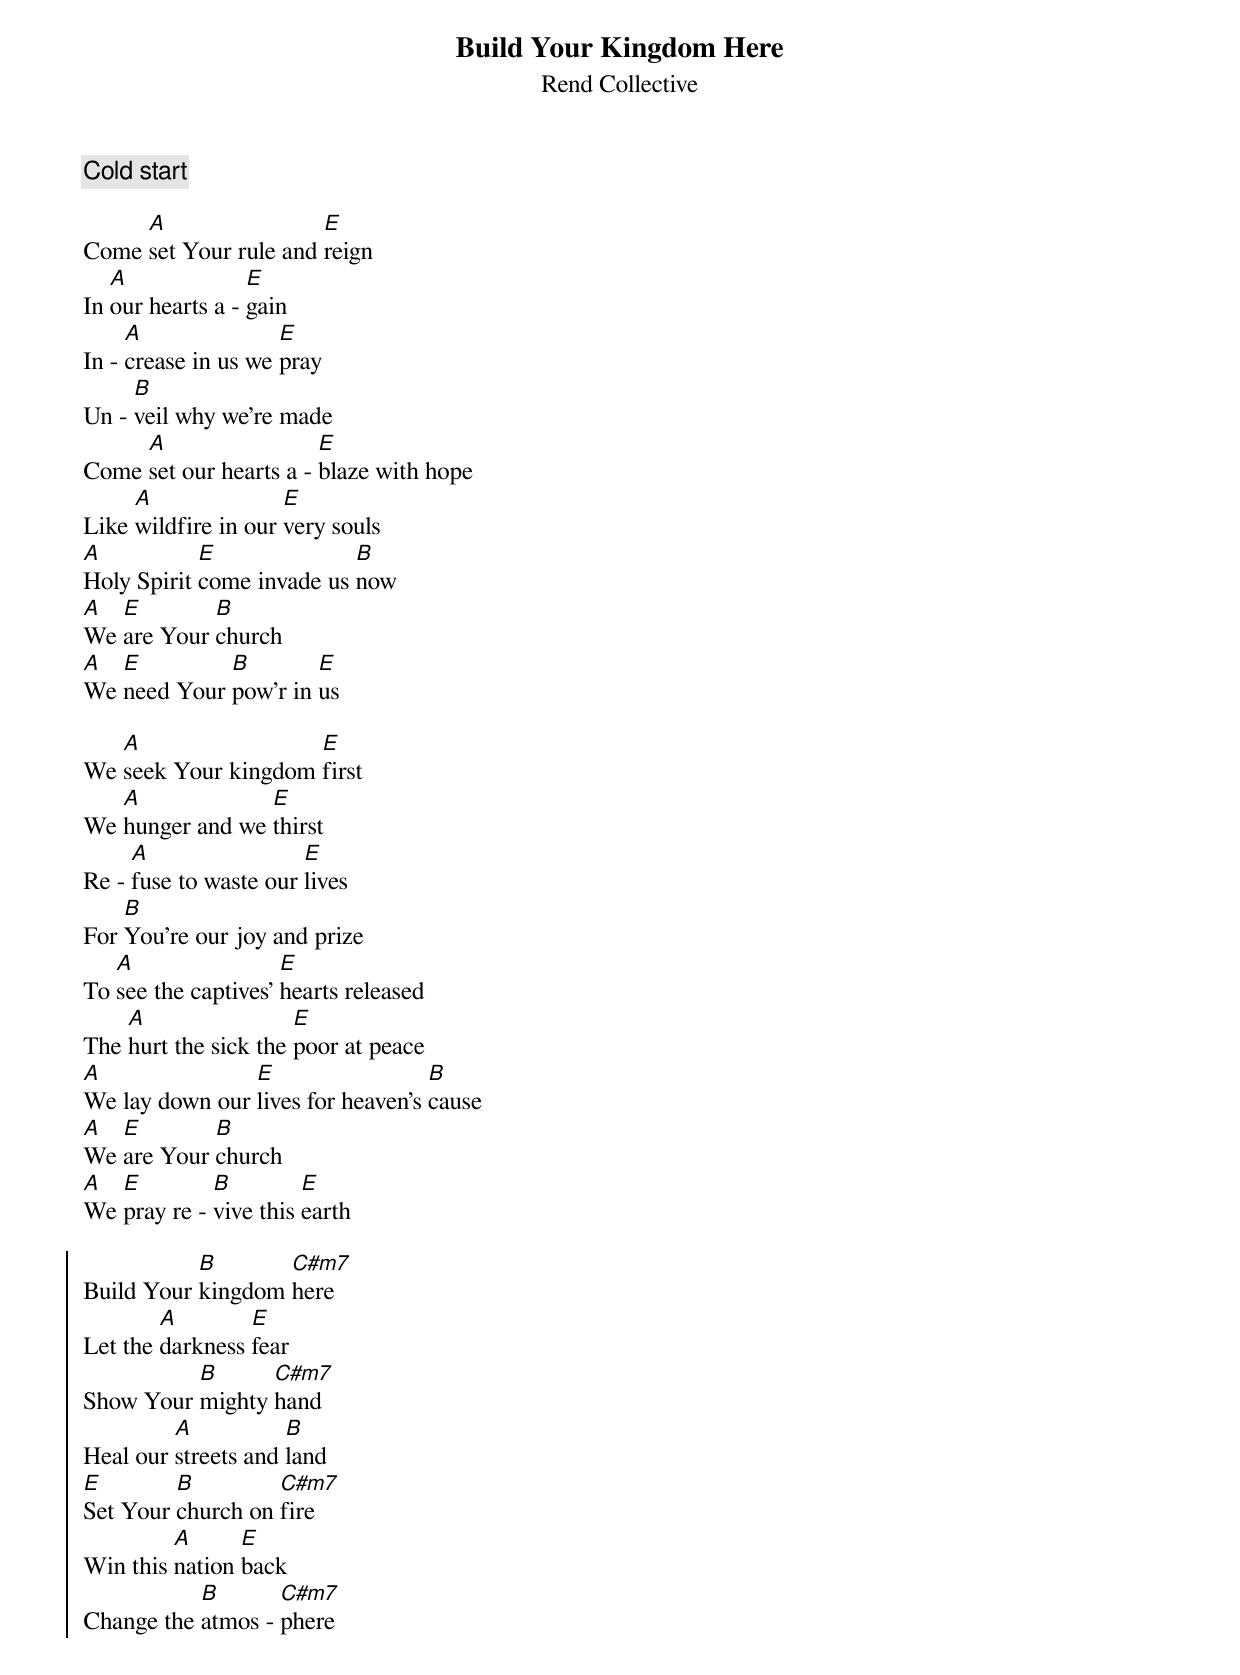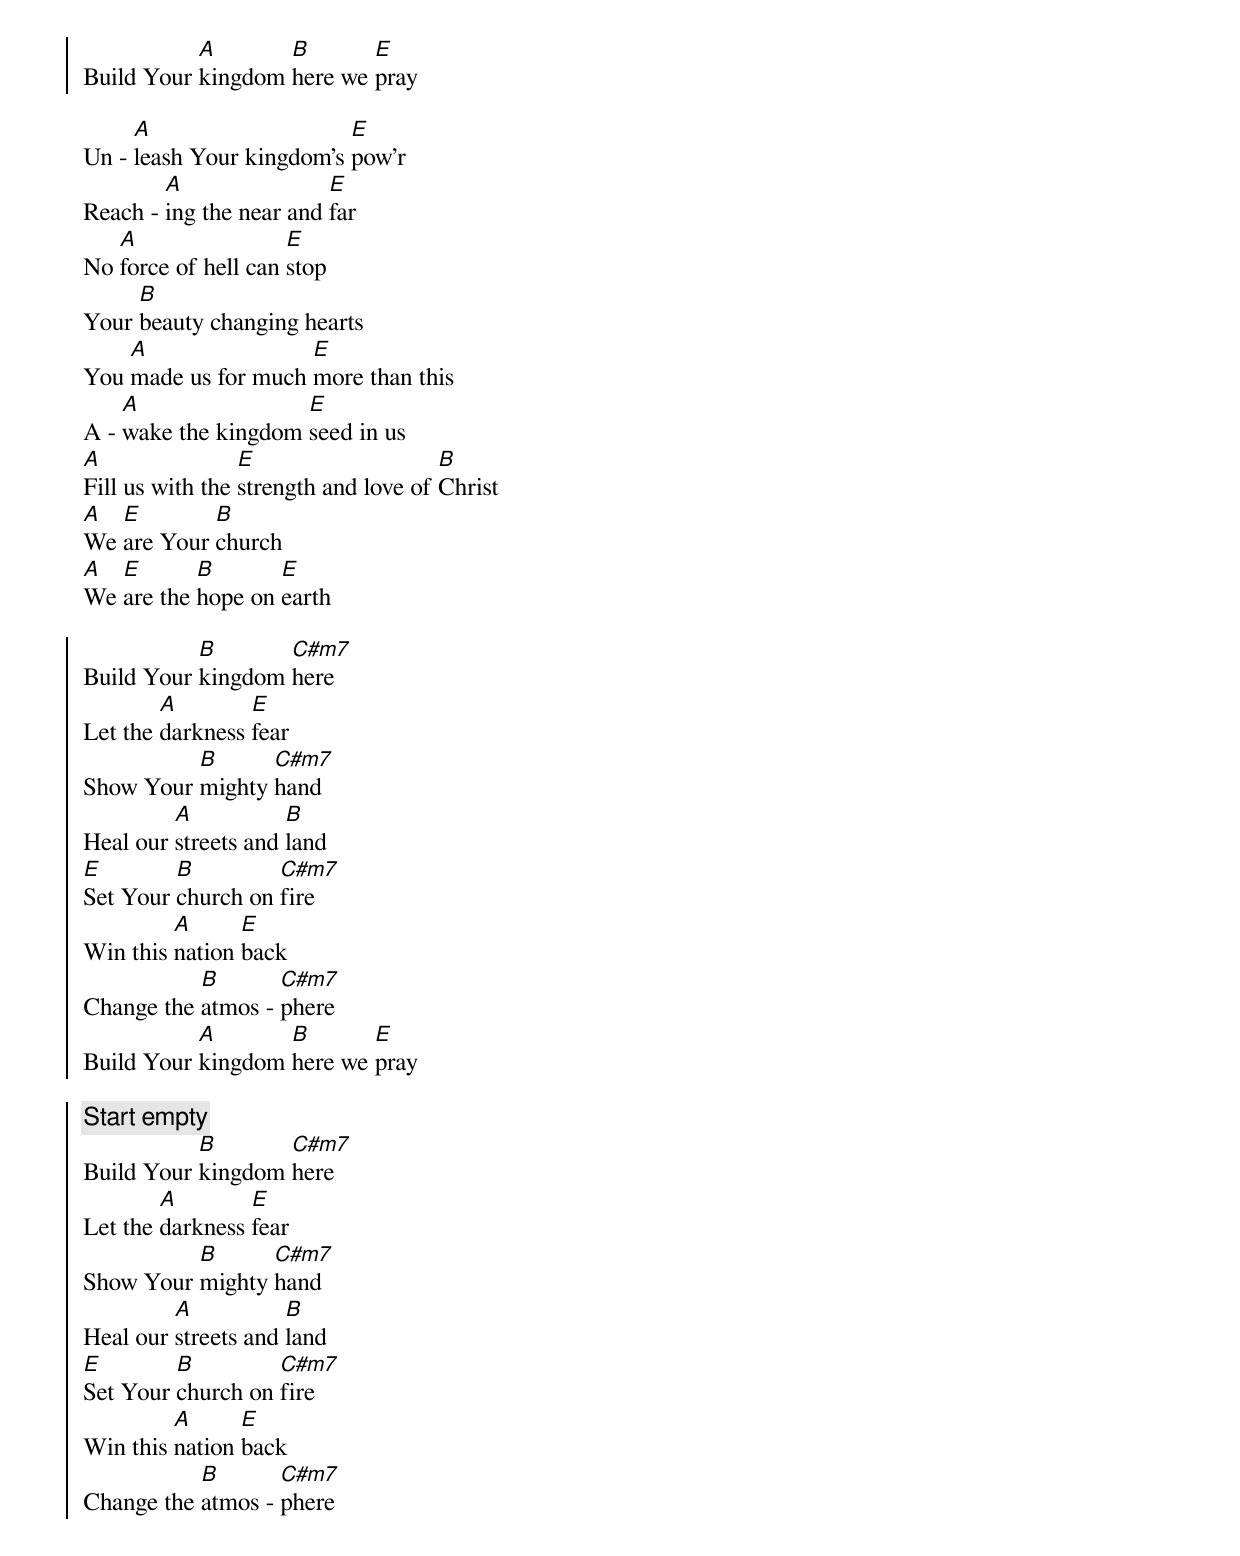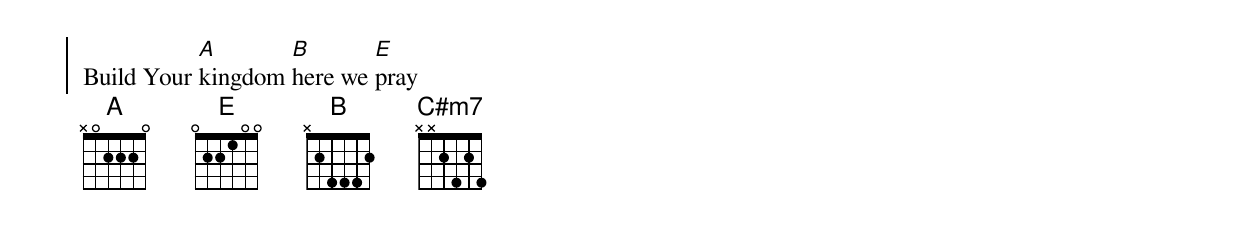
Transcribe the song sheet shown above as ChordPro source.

{title:Build Your Kingdom Here}
{subtitle:Rend Collective}
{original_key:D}
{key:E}
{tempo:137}
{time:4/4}
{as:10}

{c:Cold start}

Come [A]set Your rule and [E]reign
In [A]our hearts a - [E]gain
In - [A]crease in us we [E]pray
Un - [B]veil why we're made
Come [A]set our hearts a - [E]blaze with hope
Like [A]wildfire in our [E]very souls
[A]Holy Spirit [E]come invade us [B]now
[A]We [E]are Your [B]church
[A]We [E]need Your [B]pow'r in [E]us

We [A]seek Your kingdom [E]first
We [A]hunger and we [E]thirst
Re - [A]fuse to waste our [E]lives
For [B]You're our joy and prize
To [A]see the captives' [E]hearts released
The [A]hurt the sick the [E]poor at peace
[A]We lay down our [E]lives for heaven's [B]cause
[A]We [E]are Your [B]church
[A]We [E]pray re - [B]vive this [E]earth

{soc}
Build Your [B]kingdom [C#m7]here
Let the [A]darkness [E]fear
Show Your [B]mighty [C#m7]hand
Heal our [A]streets and [B]land
[E]Set Your [B]church on [C#m7]fire
Win this [A]nation [E]back
Change the [B]atmos - [C#m7]phere
Build Your [A]kingdom [B]here we [E]pray
{eoc}

Un - [A]leash Your kingdom's [E]pow'r
Reach - [A]ing the near and [E]far
No [A]force of hell can [E]stop
Your [B]beauty changing hearts
You [A]made us for much [E]more than this
A - [A]wake the kingdom [E]seed in us
[A]Fill us with the [E]strength and love of [B]Christ
[A]We [E]are Your [B]church
[A]We [E]are the [B]hope on [E]earth

{soc}
Build Your [B]kingdom [C#m7]here
Let the [A]darkness [E]fear
Show Your [B]mighty [C#m7]hand
Heal our [A]streets and [B]land
[E]Set Your [B]church on [C#m7]fire
Win this [A]nation [E]back
Change the [B]atmos - [C#m7]phere
Build Your [A]kingdom [B]here we [E]pray

{c:Start empty}
Build Your [B]kingdom [C#m7]here
Let the [A]darkness [E]fear
Show Your [B]mighty [C#m7]hand
Heal our [A]streets and [B]land
[E]Set Your [B]church on [C#m7]fire
Win this [A]nation [E]back
Change the [B]atmos - [C#m7]phere
Build Your [A]kingdom [B]here we [E]pray
{eoc}
